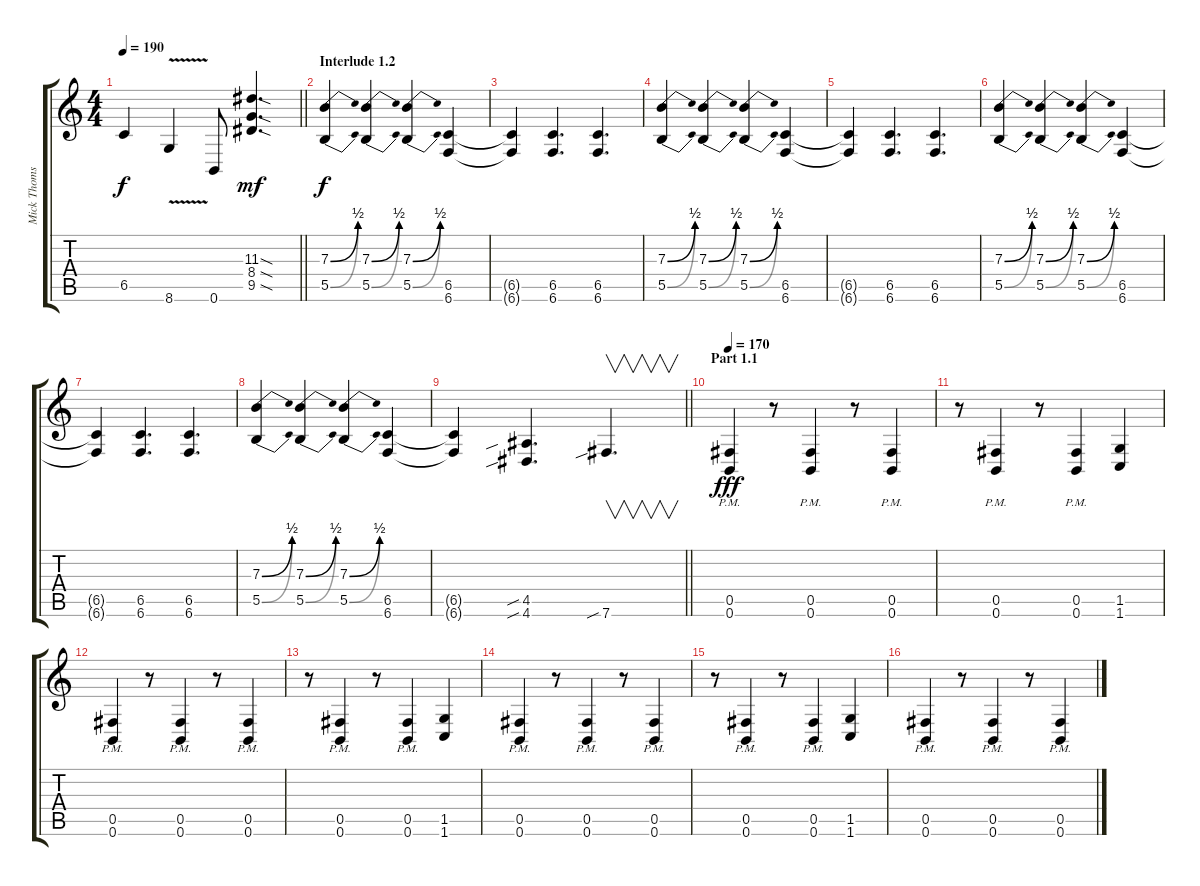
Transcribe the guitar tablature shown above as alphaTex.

\track ("Mick Thomson" "Mick Thoms") {instrument distortionguitar}
\staff {score tabs}
\tuning (Db4 Ab3 E3 B2 Gb2 B1) {hide}
\ts (4 4)
\tempo 190
\clef g2
\barLineRight lightlight
\ks c
6.5{t}.4{dy f} 8.6{v}.4 0.6.8 (11.3{sod} 8.4{sod} 9.5{sod}).4{d dy mf} |
\section ("" "Interlude 1.2")
(7.3{be (bend 0 0 60 2)} 5.5{be (bend 0 0 60 2)}).4{dy f instrument distortionguitar} (7.3{be (bend 0 0 60 2)} 5.5{be (bend 0 0 60 2)}).4 (7.3{be (bend 0 0 60 2)} 5.5{be (bend 0 0 60 2)}).4 (6.5 6.6).4 |
(6.5{t} 6.6{t}).4 (6.5 6.6).4{d} (6.5 6.6).4{d} |
(7.3{be (bend 0 0 60 2)} 5.5{be (bend 0 0 60 2)}).4 (7.3{be (bend 0 0 60 2)} 5.5{be (bend 0 0 60 2)}).4 (7.3{be (bend 0 0 60 2)} 5.5{be (bend 0 0 60 2)}).4 (6.5 6.6).4 |
(6.5{t} 6.6{t}).4 (6.5 6.6).4{d} (6.5 6.6).4{d} |
(7.3{be (bend 0 0 60 2)} 5.5{be (bend 0 0 60 2)}).4 (7.3{be (bend 0 0 60 2)} 5.5{be (bend 0 0 60 2)}).4 (7.3{be (bend 0 0 60 2)} 5.5{be (bend 0 0 60 2)}).4 (6.5 6.6).4 |
(6.5{t} 6.6{t}).4 (6.5 6.6).4{d} (6.5 6.6).4{d} |
(7.3{be (bend 0 0 60 2)} 5.5{be (bend 0 0 60 2)}).4 (7.3{be (bend 0 0 60 2)} 5.5{be (bend 0 0 60 2)}).4 (7.3{be (bend 0 0 60 2)} 5.5{be (bend 0 0 60 2)}).4 (6.5 6.6).4 |
\barLineRight lightlight
(6.5{t} 6.6{t}).4 (4.5{sib} 4.6{sib}).4{d} 7.6{sib}.4{v d} |
\section ("" "Part 1.1")
\tempo 170
(0.5{pm} 0.6{pm}).4{dy fff} r.8 (0.5{pm} 0.6{pm}).4 r.8 (0.5{pm} 0.6{pm}).4 |
r.8 (0.5{pm} 0.6{pm}).4 r.8 (0.5{pm} 0.6{pm}).4 (1.5 1.6).4 |
(0.5{pm} 0.6{pm}).4 r.8 (0.5{pm} 0.6{pm}).4 r.8 (0.5{pm} 0.6{pm}).4 |
r.8 (0.5{pm} 0.6{pm}).4 r.8 (0.5{pm} 0.6{pm}).4 (1.5 1.6).4 |
(0.5{pm} 0.6{pm}).4 r.8 (0.5{pm} 0.6{pm}).4 r.8 (0.5{pm} 0.6{pm}).4 |
r.8 (0.5{pm} 0.6{pm}).4 r.8 (0.5{pm} 0.6{pm}).4 (1.5 1.6).4 |
(0.5{pm} 0.6{pm}).4 r.8 (0.5{pm} 0.6{pm}).4 r.8 (0.5{pm} 0.6{pm}).4
